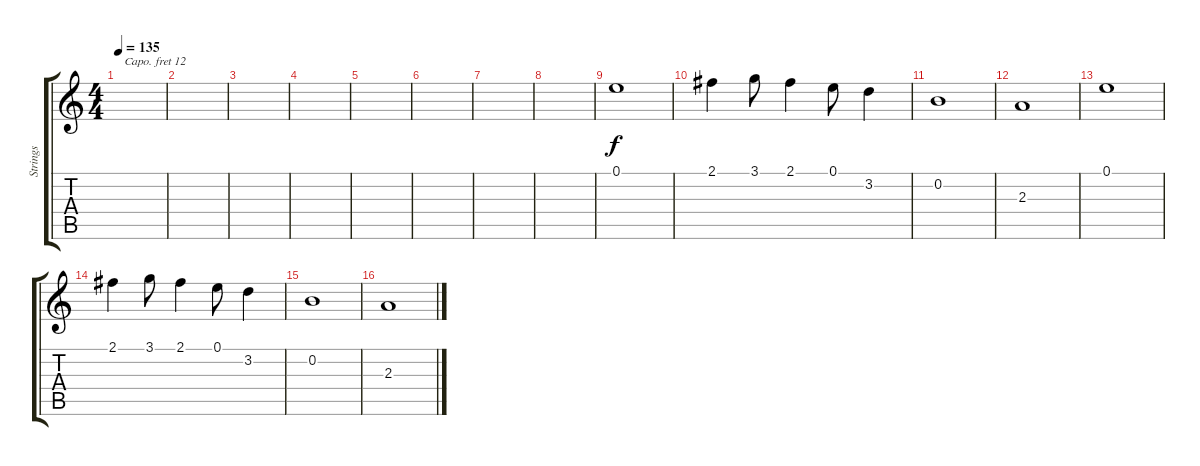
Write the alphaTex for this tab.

\track ("Strings" "Strings") {instrument stringensemble1}
\staff {score tabs}
\capo 12
\tuning (E4 B3 G3 D3 A2 E2) {hide}
\ts (4 4)
\tempo 135
\clef g2
\ks c
|
|
|
|
|
|
|
|
0.1.1 |
2.1.4 3.1.8 2.1.4 0.1.8 3.2.4 |
0.2.1 |
2.3.1 |
0.1.1 |
2.1.4 3.1.8 2.1.4 0.1.8 3.2.4 |
0.2.1 |
2.3.1
